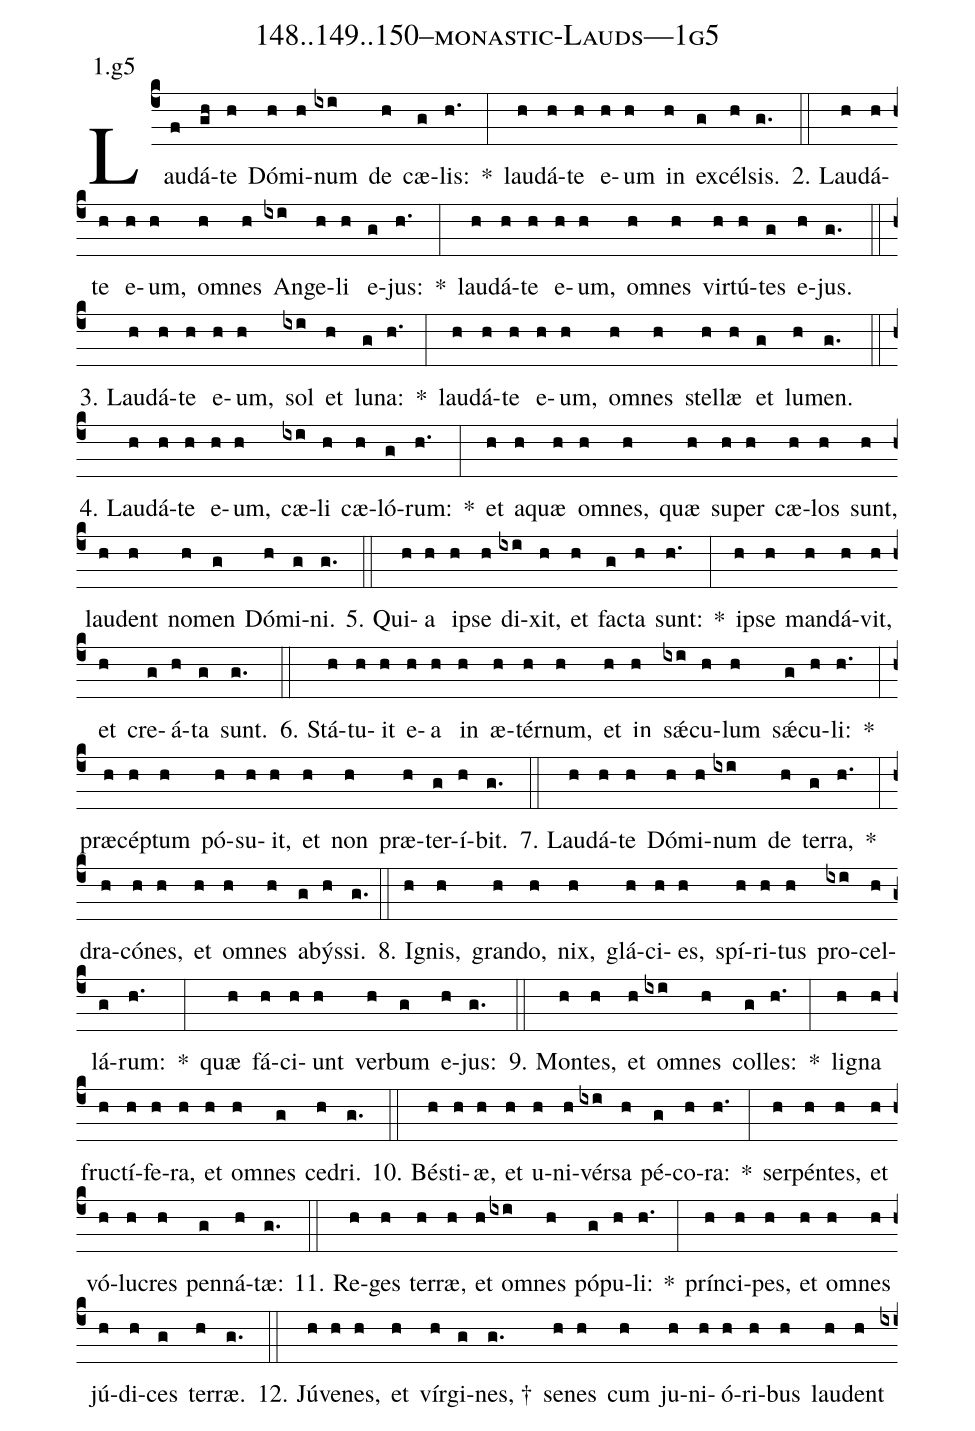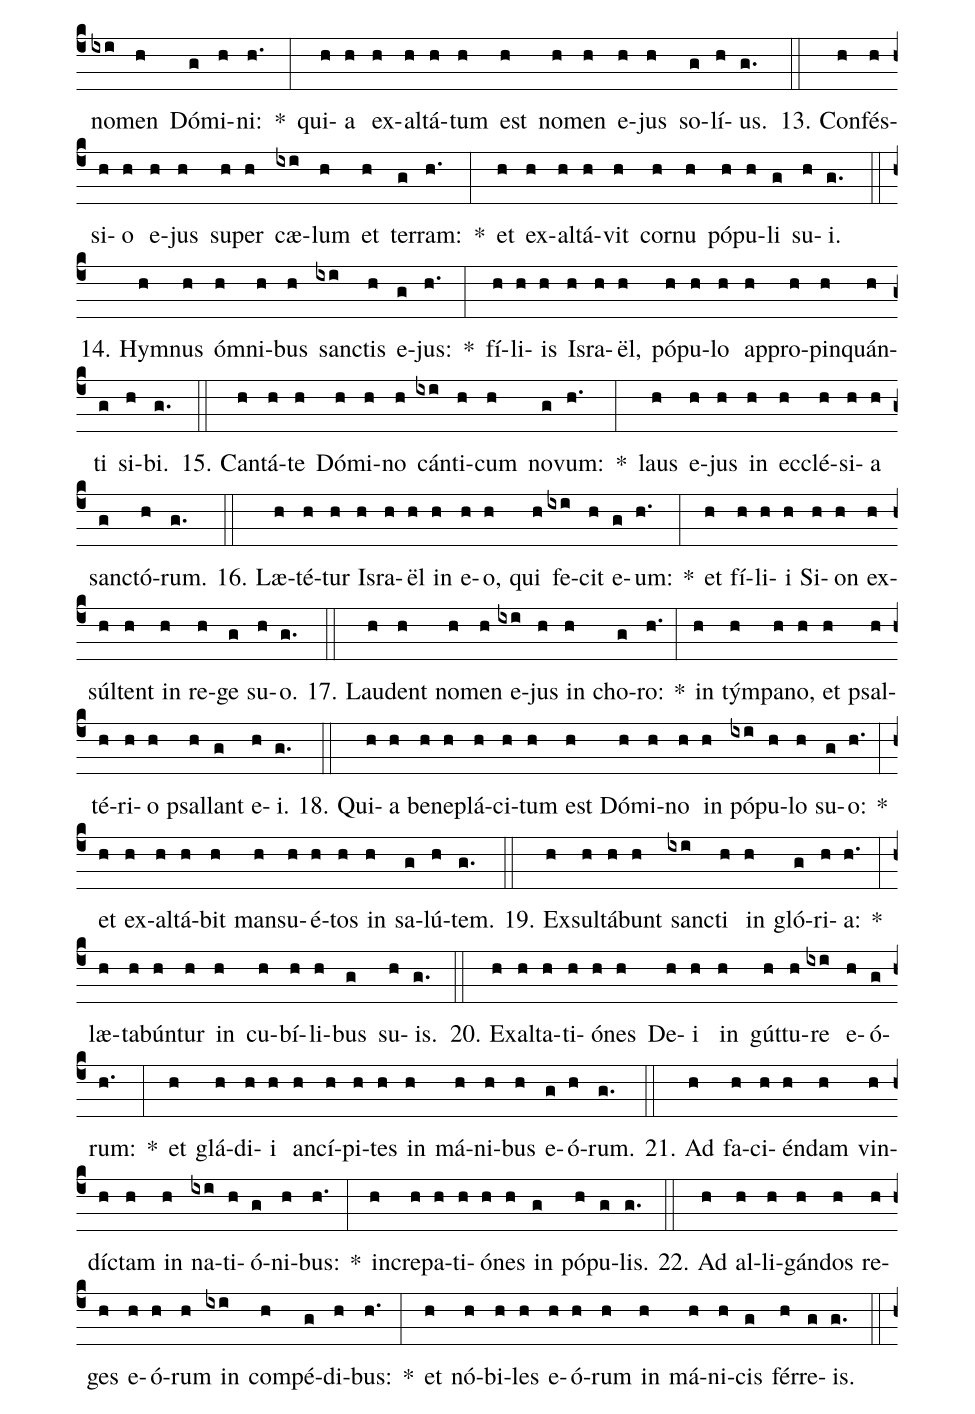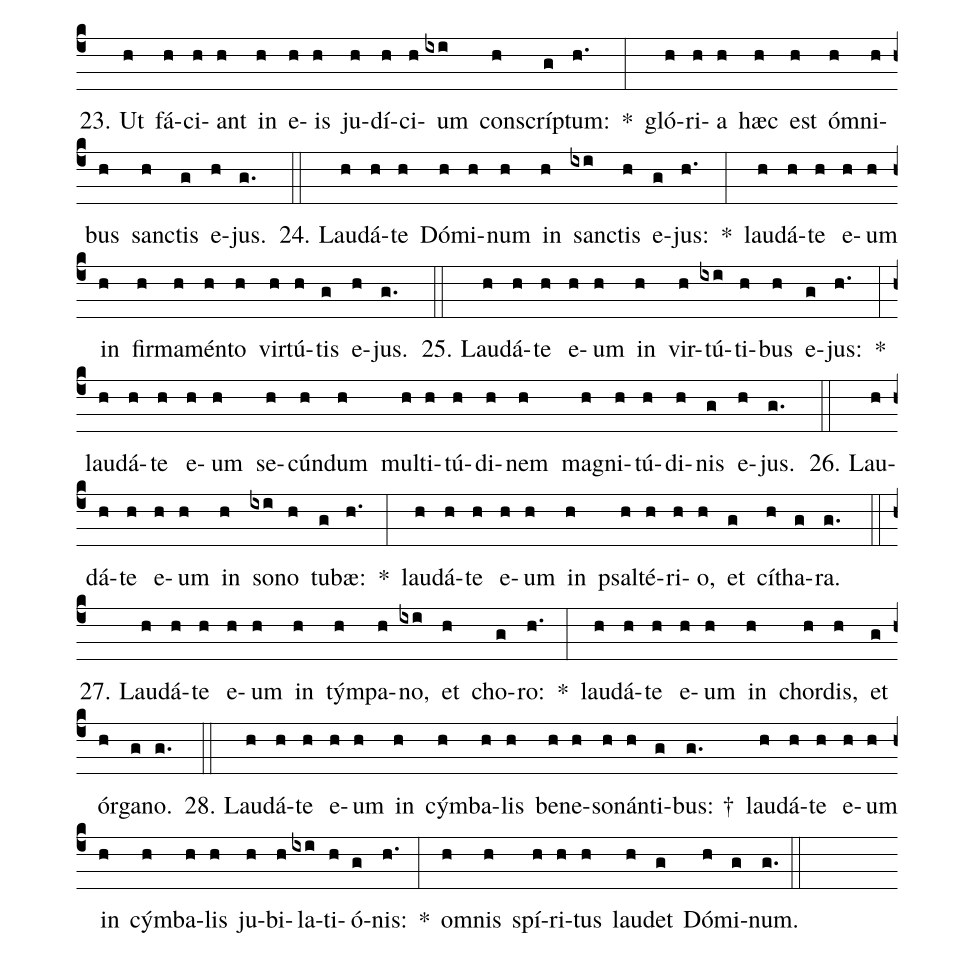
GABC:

name: 148..149..150--monastic-Lauds---1g5;
annotation: 1.g5;
%%
(c4)Lau(f)dá(gh)te(h) Dó(h)mi(h)num(ixi) de(h) cæ(g)lis:(h.) *(:) lau(h)dá(h)te(h) e(h)um(h) in(h) ex(g)cél(h)sis.(g.) (::)
2. Lau(h)dá(h)te(h) e(h)um,(h) om(h)nes(h) An(ixi)ge(h)li(h) e(g)jus:(h.) *(:) lau(h)dá(h)te(h) e(h)um,(h) om(h)nes(h) vir(h)tú(h)tes(g) e(h)jus.(g.) (::)
3. Lau(h)dá(h)te(h) e(h)um,(h) sol(ixi) et(h) lu(g)na:(h.) *(:) lau(h)dá(h)te(h) e(h)um,(h) om(h)nes(h) stel(h)læ(h) et(g) lu(h)men.(g.) (::)
4. Lau(h)dá(h)te(h) e(h)um,(h) cæ(ixi)li(h) cæ(h)ló(g)rum:(h.) *(:) et(h) a(h)quæ(h) om(h)nes,(h) quæ(h) su(h)per(h) cæ(h)los(h) sunt,(h) lau(h)dent(h) no(h)men(g) Dó(h)mi(g)ni.(g.) (::)
5. Qui(h)a(h) ip(h)se(h) di(ixi)xit,(h) et(h) fac(g)ta(h) sunt:(h.) *(:) ip(h)se(h) man(h)dá(h)vit,(h) et(h) cre(g)á(h)ta(g) sunt.(g.) (::)
6. Stá(h)tu(h)it(h) e(h)a(h) in(h) æ(h)tér(h)num,(h) et(h) in(h) sǽ(ixi)cu(h)lum(h) sǽ(g)cu(h)li:(h.) *(:) præ(h)cép(h)tum(h) pó(h)su(h)it,(h) et(h) non(h) præ(h)ter(g)í(h)bit.(g.) (::)
7. Lau(h)dá(h)te(h) Dó(h)mi(h)num(ixi) de(h) ter(g)ra,(h.) *(:) dra(h)có(h)nes,(h) et(h) om(h)nes(h) a(g)býs(h)si.(g.) (::)
8. I(h)gnis,(h) gran(h)do,(h) nix,(h) glá(h)ci(h)es,(h) spí(h)ri(h)tus(h) pro(ixi)cel(h)lá(g)rum:(h.) *(:) quæ(h) fá(h)ci(h)unt(h) ver(h)bum(g) e(h)jus:(g.) (::)
9. Mon(h)tes,(h) et(h) om(ixi)nes(h) col(g)les:(h.) *(:) li(h)gna(h) fruc(h)tí(h)fe(h)ra,(h) et(h) om(h)nes(g) ce(h)dri.(g.) (::)
10. Bés(h)ti(h)æ,(h) et(h) u(h)ni(h)vér(ixi)sa(h) pé(g)co(h)ra:(h.) *(:) ser(h)pén(h)tes,(h) et(h) vó(h)lu(h)cres(h) pen(g)ná(h)tæ:(g.) (::)
11. Re(h)ges(h) ter(h)ræ,(h) et(h) om(ixi)nes(h) pó(g)pu(h)li:(h.) *(:) prín(h)ci(h)pes,(h) et(h) om(h)nes(h) jú(h)di(h)ces(g) ter(h)ræ.(g.) (::)
12. Jú(h)ve(h)nes,(h) et(h) vír(h)gi(g)nes, †(g.) se(h)nes(h) cum(h) ju(h)ni(h)ó(h)ri(h)bus(h) lau(h)dent(h) no(ixi)men(h) Dó(g)mi(h)ni:(h.) *(:) qui(h)a(h) ex(h)al(h)tá(h)tum(h) est(h) no(h)men(h) e(h)jus(h) so(g)lí(h)us.(g.) (::)
13. Con(h)fés(h)si(h)o(h) e(h)jus(h) su(h)per(h) cæ(ixi)lum(h) et(h) ter(g)ram:(h.) *(:) et(h) ex(h)al(h)tá(h)vit(h) cor(h)nu(h) pó(h)pu(h)li(g) su(h)i.(g.) (::)
14. Hym(h)nus(h) óm(h)ni(h)bus(h) sanc(ixi)tis(h) e(g)jus:(h.) *(:) fí(h)li(h)is(h) Is(h)ra(h)ël,(h) pó(h)pu(h)lo(h) ap(h)pro(h)pin(h)quán(h)ti(g) si(h)bi.(g.) (::)
15. Can(h)tá(h)te(h) Dó(h)mi(h)no(h) cán(ixi)ti(h)cum(h) no(g)vum:(h.) *(:) laus(h) e(h)jus(h) in(h) ec(h)clé(h)si(h)a(h) sanc(g)tó(h)rum.(g.) (::)
16. Læ(h)té(h)tur(h) Is(h)ra(h)ël(h) in(h) e(h)o,(h) qui(h) fe(ixi)cit(h) e(g)um:(h.) *(:) et(h) fí(h)li(h)i(h) Si(h)on(h) ex(h)súl(h)tent(h) in(h) re(h)ge(g) su(h)o.(g.) (::)
17. Lau(h)dent(h) no(h)men(h) e(ixi)jus(h) in(h) cho(g)ro:(h.) *(:) in(h) tým(h)pa(h)no,(h) et(h) psal(h)té(h)ri(h)o(h) psal(h)lant(g) e(h)i.(g.) (::)
18. Qui(h)a(h) be(h)ne(h)plá(h)ci(h)tum(h) est(h) Dó(h)mi(h)no(h) in(h) pó(ixi)pu(h)lo(h) su(g)o:(h.) *(:) et(h) ex(h)al(h)tá(h)bit(h) man(h)su(h)é(h)tos(h) in(h) sa(g)lú(h)tem.(g.) (::)
19. Ex(h)sul(h)tá(h)bunt(h) sanc(ixi)ti(h) in(h) gló(g)ri(h)a:(h.) *(:) læ(h)ta(h)bún(h)tur(h) in(h) cu(h)bí(h)li(h)bus(g) su(h)is.(g.) (::)
20. Ex(h)al(h)ta(h)ti(h)ó(h)nes(h) De(h)i(h) in(h) gút(h)tu(h)re(ixi) e(h)ó(g)rum:(h.) *(:) et(h) glá(h)di(h)i(h) an(h)cí(h)pi(h)tes(h) in(h) má(h)ni(h)bus(h) e(g)ó(h)rum.(g.) (::)
21. Ad(h) fa(h)ci(h)én(h)dam(h) vin(h)díc(h)tam(h) in(h) na(ixi)ti(h)ó(g)ni(h)bus:(h.) *(:) in(h)cre(h)pa(h)ti(h)ó(h)nes(h) in(g) pó(h)pu(g)lis.(g.) (::)
22. Ad(h) al(h)li(h)gán(h)dos(h) re(h)ges(h) e(h)ó(h)rum(h) in(ixi) com(h)pé(g)di(h)bus:(h.) *(:) et(h) nó(h)bi(h)les(h) e(h)ó(h)rum(h) in(h) má(h)ni(h)cis(g) fér(h)re(g)is.(g.) (::)
23. Ut(h) fá(h)ci(h)ant(h) in(h) e(h)is(h) ju(h)dí(h)ci(h)um(ixi) con(h)scríp(g)tum:(h.) *(:) gló(h)ri(h)a(h) hæc(h) est(h) óm(h)ni(h)bus(h) sanc(h)tis(g) e(h)jus.(g.) (::)
24. Lau(h)dá(h)te(h) Dó(h)mi(h)num(h) in(h) sanc(ixi)tis(h) e(g)jus:(h.) *(:) lau(h)dá(h)te(h) e(h)um(h) in(h) fir(h)ma(h)mén(h)to(h) vir(h)tú(h)tis(g) e(h)jus.(g.) (::)
25. Lau(h)dá(h)te(h) e(h)um(h) in(h) vir(h)tú(ixi)ti(h)bus(h) e(g)jus:(h.) *(:) lau(h)dá(h)te(h) e(h)um(h) se(h)cún(h)dum(h) mul(h)ti(h)tú(h)di(h)nem(h) ma(h)gni(h)tú(h)di(h)nis(g) e(h)jus.(g.) (::)
26. Lau(h)dá(h)te(h) e(h)um(h) in(h) so(ixi)no(h) tu(g)bæ:(h.) *(:) lau(h)dá(h)te(h) e(h)um(h) in(h) psal(h)té(h)ri(h)o,(h) et(g) cí(h)tha(g)ra.(g.) (::)
27. Lau(h)dá(h)te(h) e(h)um(h) in(h) tým(h)pa(h)no,(ixi) et(h) cho(g)ro:(h.) *(:) lau(h)dá(h)te(h) e(h)um(h) in(h) chor(h)dis,(h) et(g) ór(h)ga(g)no.(g.) (::)
28. Lau(h)dá(h)te(h) e(h)um(h) in(h) cým(h)ba(h)lis(h) be(h)ne(h)so(h)nán(h)ti(g)bus: †(g.) lau(h)dá(h)te(h) e(h)um(h) in(h) cým(h)ba(h)lis(h) ju(h)bi(h)la(ixi)ti(h)ó(g)nis:(h.) *(:) om(h)nis(h) spí(h)ri(h)tus(h) lau(h)det(g) Dó(h)mi(g)num.(g.) (::)
